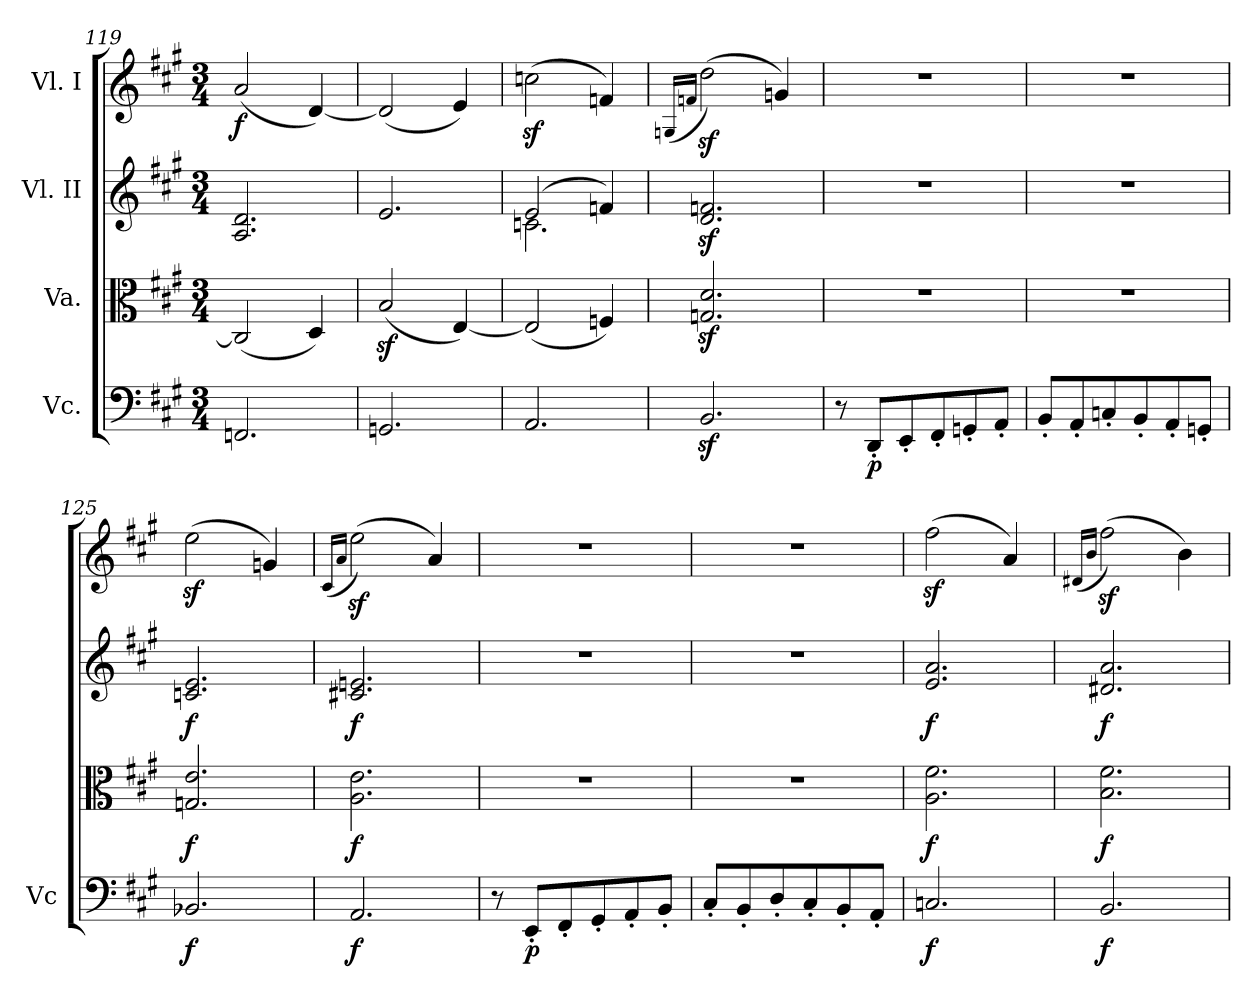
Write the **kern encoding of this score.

**kern	**dynam	**kern	**dynam	**kern	**dynam	**kern	**dynam
*part4	*part4	*part3	*part3	*part2	*part2	*part1	*part1
*staff4	*staff4	*staff3	*staff3	*staff2	*staff2	*staff1	*staff1
*I"Vc.	*	*I"Va.	*	*I"Vl. II	*	*I"Vl. I	*
*I'Vc	*	*	*	*	*	*	*
*clefF4	*	*clefC3	*	*clefG2	*	*clefG2	*
*k[f#c#g#]	*	*k[f#c#g#]	*	*k[f#c#g#]	*	*k[f#c#g#]	*
*A:	*	*A:	*	*A:	*	*A:	*
*M3/4	*	*M3/4	*	*M3/4	*	*M3/4	*
=119	=119	=119	=119	=119	=119	=119	=119
!	!	!	!	!	!	!	!LO:DY:b
2.FFn/	.	(<2C/]	.	2.A/ 2.d/	.	(<2a/	f
.	.	4D/)	.	.	.	[4d/)	.
!!LO:LB:g=z
=120	=120	=120	=120	=120	=120	=120	=120
2.GGn/	.	(<2Bz</	.	2.e/	.	(<2d/]	.
.	.	[4E/)	.	.	.	4e/)	.
=121	=121	=121	=121	=121	=121	=121	=121
*	*	*	*	*^	*	*	*
2.AA/	.	(<2E/]	.	(>2e/	2.cn\	.	(>2ccnz<\	.
.	.	4Fn/)	.	4fn/)	.	.	4fn/)	.
*	*	*	*	*v	*v	*	*	*
=122	=122	=122	=122	=122	=122	=122	=122
.	.	.	.	.	.	(<16qqGn/LL	.
.	.	.	.	.	.	16qqfn/JJ	.
2.BBz</	.	2.Gnz</ 2.dz</	.	2.dz</ 2.fnz</	.	(>2ddz<\)	.
.	.	.	.	.	.	4gn/)	.
=123	=123	=123	=123	=123	=123	=123	=123
8r	.	2.r	.	2.r	.	2.r	.
!	!LO:DY:b	!	!	!	!	!	!
8DD'/L	p	.	.	.	.	.	.
8EE'/	.	.	.	.	.	.	.
8FF#'/	.	.	.	.	.	.	.
8GGn'/	.	.	.	.	.	.	.
8AA'/J	.	.	.	.	.	.	.
=124	=124	=124	=124	=124	=124	=124	=124
8BB'/L	.	2.r	.	2.r	.	2.r	.
8AA'/	.	.	.	.	.	.	.
8Cn'/	.	.	.	.	.	.	.
8BB'/	.	.	.	.	.	.	.
8AA'/	.	.	.	.	.	.	.
8GGn'/J	.	.	.	.	.	.	.
=125	=125	=125	=125	=125	=125	=125	=125
!	!LO:DY:b	!	!LO:DY:b	!	!LO:DY:b	!	!
2.BB-X/	f	2.Gn/ 2.e/	f	2.cn/ 2.e/	f	(>2eez<\	.
.	.	.	.	.	.	4gn/)	.
=126	=126	=126	=126	=126	=126	=126	=126
.	.	.	.	.	.	(<16qqc#/LL	.
.	.	.	.	.	.	16qqa/JJ	.
!	!LO:DY:b	!	!LO:DY:b	!	!LO:DY:b	!	!
2.AA/	f	2.A\ 2.e\	f	2.c#X/ 2.en/	f	(>2eez<\)	.
.	.	.	.	.	.	4a/)	.
=127	=127	=127	=127	=127	=127	=127	=127
8r	.	2.r	.	2.r	.	2.r	.
!	!LO:DY:b	!	!	!	!	!	!
8EE'/L	p	.	.	.	.	.	.
8FF#'/	.	.	.	.	.	.	.
8GG#'/	.	.	.	.	.	.	.
8AA'/	.	.	.	.	.	.	.
8BB'/J	.	.	.	.	.	.	.
=128	=128	=128	=128	=128	=128	=128	=128
8C#'/L	.	2.r	.	2.r	.	2.r	.
8BB'/	.	.	.	.	.	.	.
8D'/	.	.	.	.	.	.	.
8C#'/	.	.	.	.	.	.	.
8BB'/	.	.	.	.	.	.	.
8AA'/J	.	.	.	.	.	.	.
=129	=129	=129	=129	=129	=129	=129	=129
!	!LO:DY:b	!	!LO:DY:b	!	!LO:DY:b	!	!
2.Cn/	f	2.A\ 2.f#\	f	2.e/ 2.a/	f	(>2ff#z<\	.
.	.	.	.	.	.	4a/)	.
=130	=130	=130	=130	=130	=130	=130	=130
.	.	.	.	.	.	(>16qqd#X/LL	.
.	.	.	.	.	.	16qqb/JJ	.
!	!LO:DY:b	!	!LO:DY:b	!	!LO:DY:b	!	!
2.BB/	f	2.B\ 2.f#\	f	2.d#X/ 2.a/	f	(>2ff#z<\)	.
.	.	.	.	.	.	4b\)	.
=	=	=	=	=	=	=	=
*-	*-	*-	*-	*-	*-	*-	*-
